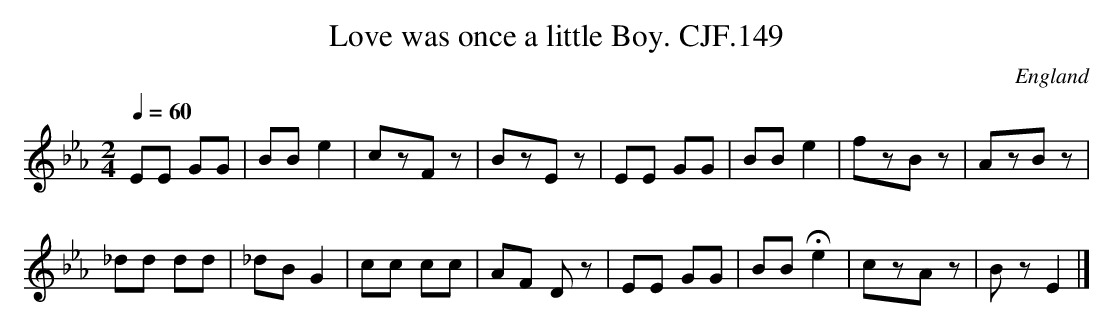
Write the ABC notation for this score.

X:1
T:Love was once a little Boy. CJF.149
O:England
M:2/4
L:1/8
Q:1/4=60
K:Eb major
EE GG|BBe2|czFz|BzEz|\
EE GG|BBe2|fzBz|AzBz|!
_dd dd|_dBG2|cc  cc|AF Dz|\
EE GG|BBHe2|czAz|BzE2|]
